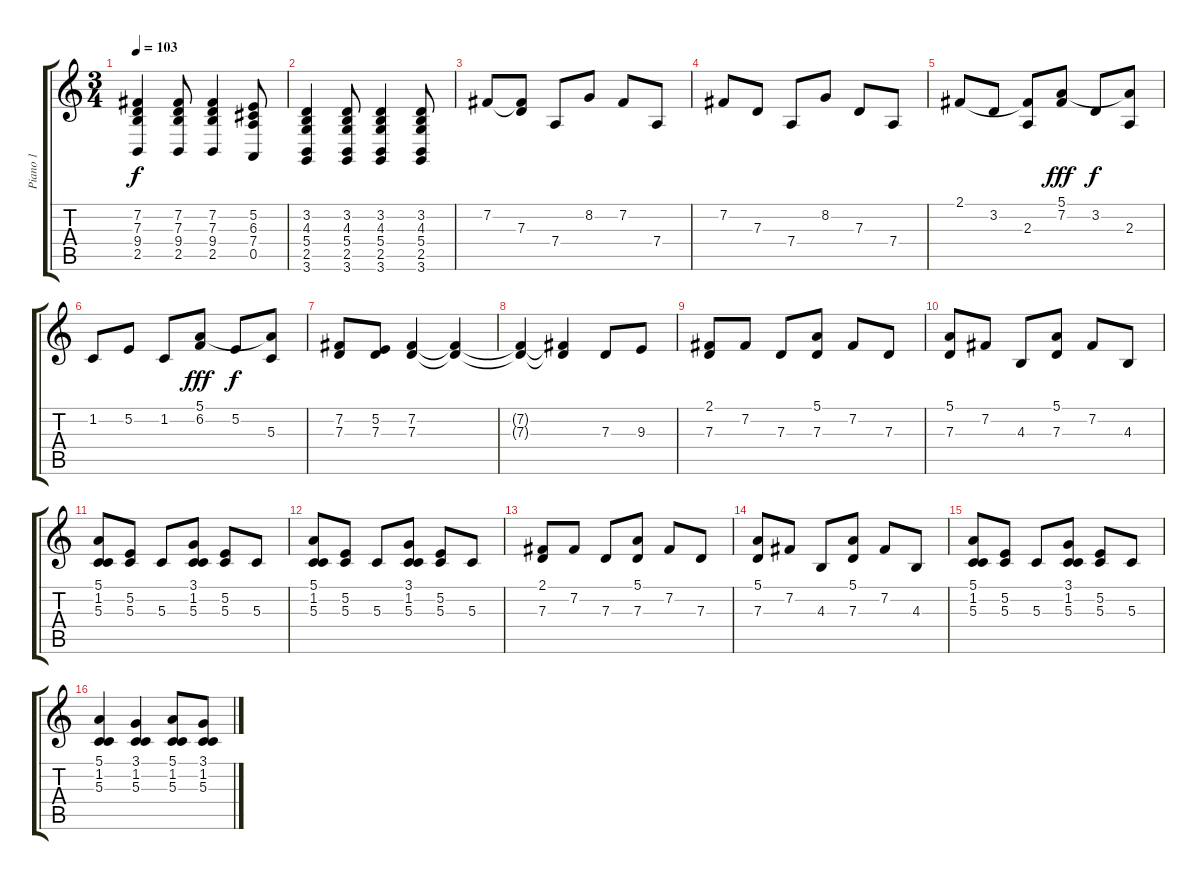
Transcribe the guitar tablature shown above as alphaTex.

\track ("Piano 1" "Piano 1") {instrument acousticgrandpiano}
\staff {score tabs}
\tuning (E4 B3 G3 D3 A2 E2) {hide}
\ts (3 4)
\tempo 103
\clef g2
\ks c
(7.2 7.3 9.4 2.5).4{dy f} (7.2 7.3 9.4 2.5).8 (7.2 7.3 9.4 2.5).4 (5.2 6.3 7.4 0.5).8 |
(3.2 4.3 5.4 2.5 3.6).4 (3.2 4.3 5.4 2.5 3.6).8 (3.2 4.3 5.4 2.5 3.6).4 (3.2 4.3 5.4 2.5 3.6).8 |
7.2.8 (7.2{t} 7.3).8 7.4.8 8.2.8 7.2.8 7.4.8 |
7.2.8 7.3.8 7.4.8 8.2.8 7.3.8 7.4.8 |
2.1.8 3.2.8 (2.1{t} 2.3).8 (5.1 7.2).8{dy fff} 3.2.8{dy f} (5.1{t} 2.3).8 |
1.2.8 5.2.8 1.2.8 (5.1 6.2).8{dy fff} 5.2.8{dy f} (5.1{t} 5.3).8 |
(7.2 7.3).8 (5.2 7.3).8 (7.2 7.3).4 (7.2{t} 7.3{t}).4 |
(7.2{t} 7.3{t}).4 (7.2{t} 7.3{t}).4 7.3.8 9.3.8 |
(2.1 7.3).8 7.2.8 7.3.8 (5.1 7.3).8 7.2.8 7.3.8 |
(5.1 7.3).8 7.2.8 4.3.8 (5.1 7.3).8 7.2.8 4.3.8 |
(5.1 1.2 5.3).8 (5.2 5.3).8 5.3.8 (3.1 1.2 5.3).8 (5.2 5.3).8 5.3.8 |
(5.1 1.2 5.3).8 (5.2 5.3).8 5.3.8 (3.1 1.2 5.3).8 (5.2 5.3).8 5.3.8 |
(2.1 7.3).8 7.2.8 7.3.8 (5.1 7.3).8 7.2.8 7.3.8 |
(5.1 7.3).8 7.2.8 4.3.8 (5.1 7.3).8 7.2.8 4.3.8 |
(5.1 1.2 5.3).8 (5.2 5.3).8 5.3.8 (3.1 1.2 5.3).8 (5.2 5.3).8 5.3.8 |
(5.1 1.2 5.3).4 (3.1 1.2 5.3).4 (5.1 1.2 5.3).8 (3.1 1.2 5.3).8
